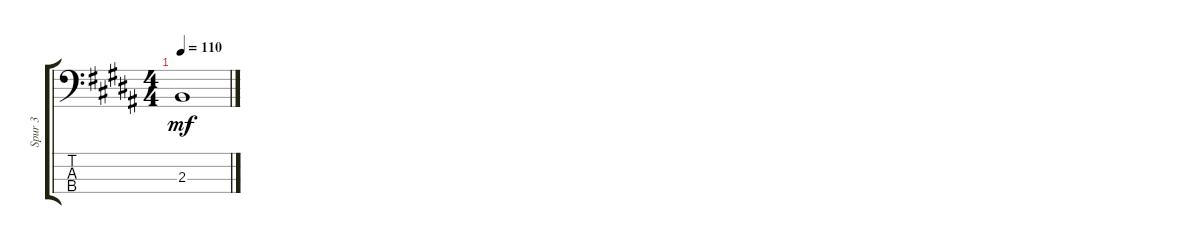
\track ("Spur 3" "Spur 3") {instrument electricbassfinger}
\staff {score tabs}
\tuning (G2 D2 A1 E1) {hide}
\ts (4 4)
\tempo 110
\clef f4
\ks b
2.3.1{dy mf}
